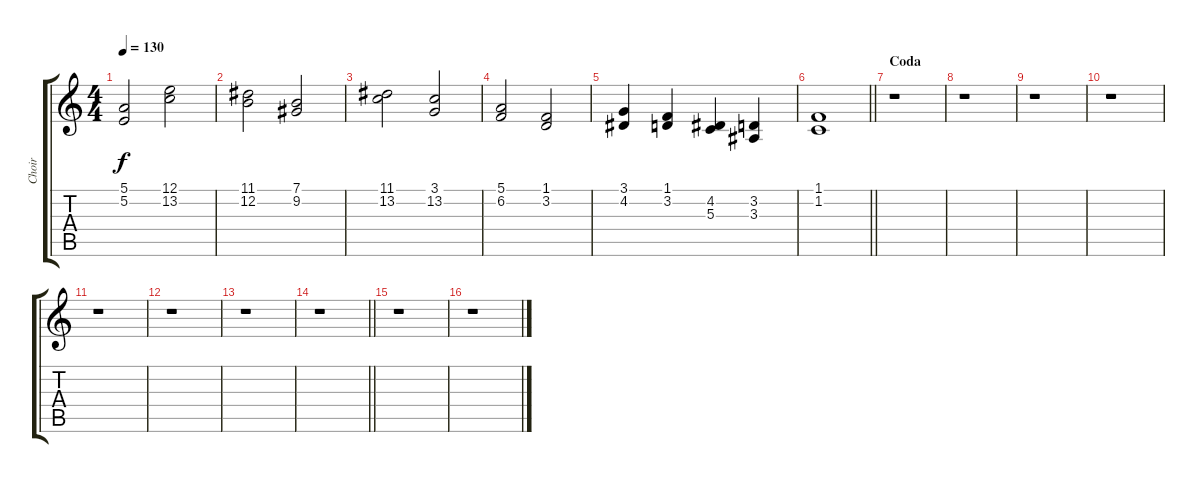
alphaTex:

\track ("Choir " "Choir ") {instrument choiraahs}
\staff {score tabs}
\tuning (E4 B3 G3 D3 A2 E2) {hide}
\ts (4 4)
\tempo 130
\clef g2
\ks c
(5.1 5.2).2{dy f} (12.1 13.2).2 |
(11.1 12.2).2 (7.1 9.2).2 |
(11.1 13.2).2 (3.1 13.2).2 |
(5.1 6.2).2 (1.1 3.2).2 |
(3.1 4.2).4 (1.1 3.2).4 (4.2 5.3).4 (3.2 3.3).4 |
\barLineRight lightlight
(1.1 1.2).1 |
\section ("" "Coda ")
r.1 |
r.1 |
r.1 |
r.1 |
r.1 |
r.1 |
r.1 |
\barLineRight lightlight
r.1 |
r.1 |
r.1
